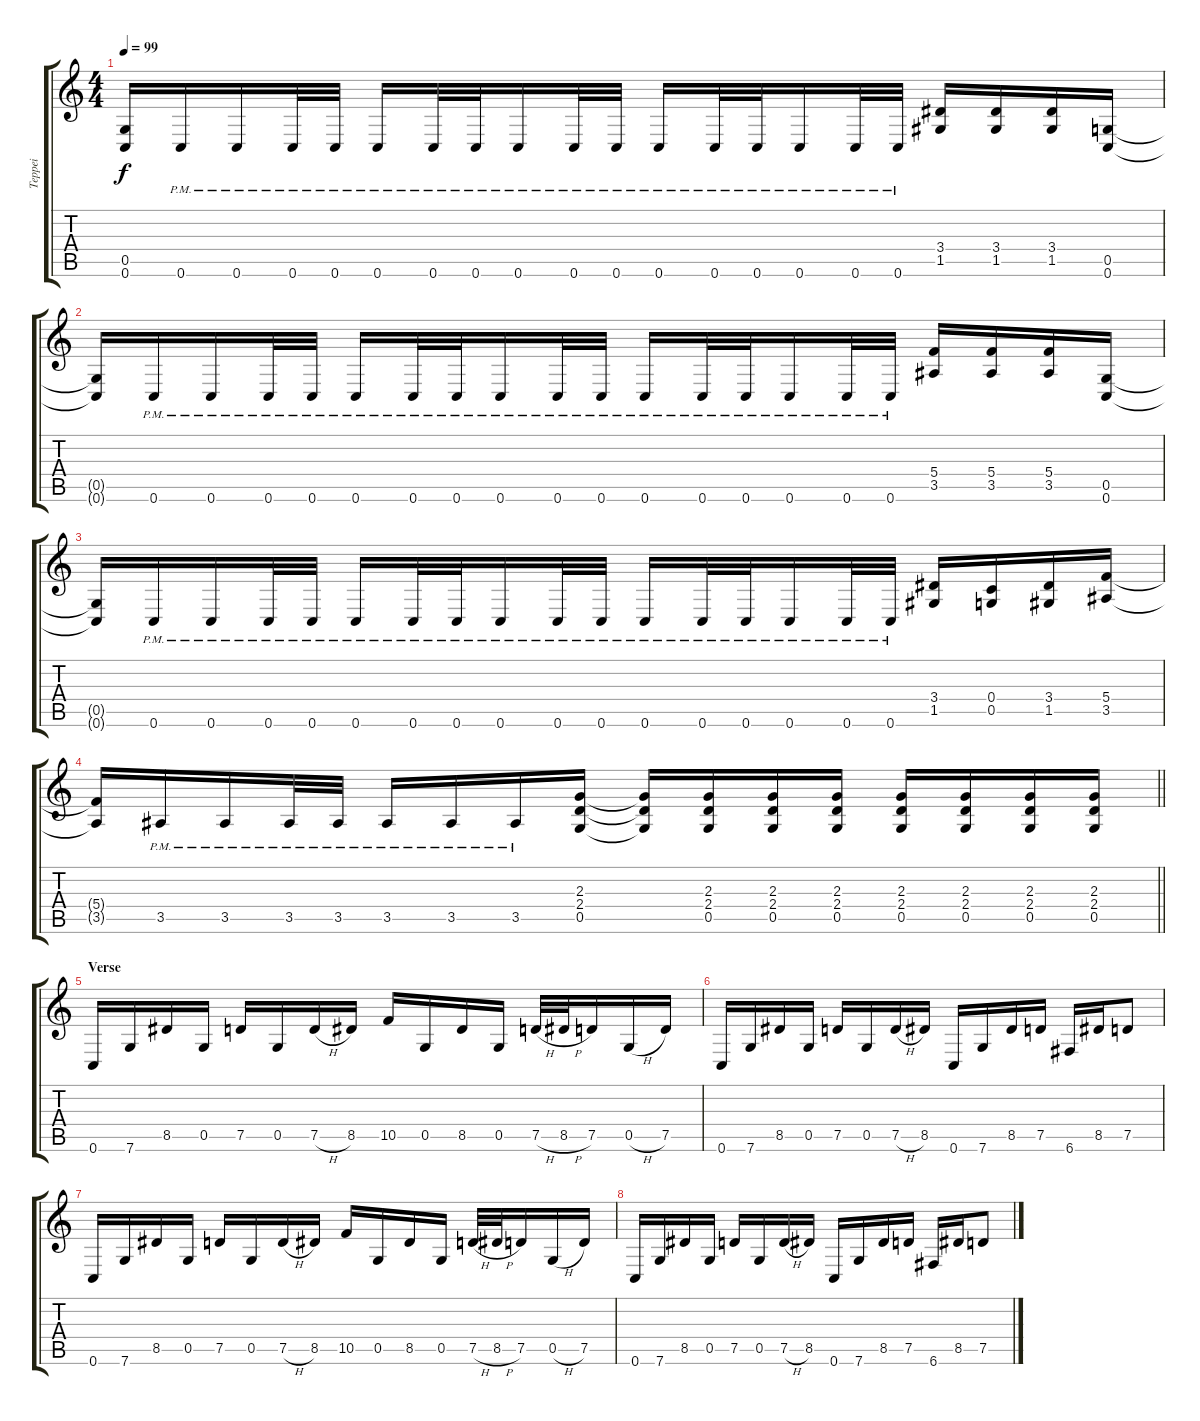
\track ("Teppei" "Teppei") {instrument overdrivenguitar}
\staff {score tabs}
\tuning (D4 A3 F3 C3 G2 C2) {hide}
\ts (4 4)
\tempo 99
\clef g2
\ks c
(0.5{t} 0.6{t}).16{dy f} 0.6{pm}.16 0.6{pm}.16 0.6{pm}.32 0.6{pm}.32 0.6{pm}.16 0.6{pm}.32 0.6{pm}.32 0.6{pm}.16 0.6{pm}.32 0.6{pm}.32 0.6{pm}.16 0.6{pm}.32 0.6{pm}.32 0.6{pm}.16 0.6{pm}.32 0.6{pm}.32 (3.4 1.5).16 (3.4 1.5).16 (3.4 1.5).16 (0.5 0.6).16 |
(0.5{t} 0.6{t}).16 0.6{pm}.16 0.6{pm}.16 0.6{pm}.32 0.6{pm}.32 0.6{pm}.16 0.6{pm}.32 0.6{pm}.32 0.6{pm}.16 0.6{pm}.32 0.6{pm}.32 0.6{pm}.16 0.6{pm}.32 0.6{pm}.32 0.6{pm}.16 0.6{pm}.32 0.6{pm}.32 (5.4 3.5).16 (5.4 3.5).16 (5.4 3.5).16 (0.5 0.6).16 |
(0.5{t} 0.6{t}).16 0.6{pm}.16 0.6{pm}.16 0.6{pm}.32 0.6{pm}.32 0.6{pm}.16 0.6{pm}.32 0.6{pm}.32 0.6{pm}.16 0.6{pm}.32 0.6{pm}.32 0.6{pm}.16 0.6{pm}.32 0.6{pm}.32 0.6{pm}.16 0.6{pm}.32 0.6{pm}.32 (3.4 1.5).16 (0.4 0.5).16 (3.4 1.5).16 (5.4 3.5).16 |
\barLineRight lightlight
(5.4{t} 3.5{t}).16 3.5{pm}.16 3.5{pm}.16 3.5{pm}.32 3.5{pm}.32 3.5{pm}.16 3.5{pm}.16 3.5{pm}.16 (2.3 2.4 0.5).16 (2.3{t} 2.4{t} 0.5{t}).16 (2.3 2.4 0.5).16 (2.3 2.4 0.5).16 (2.3 2.4 0.5).16 (2.3 2.4 0.5).16 (2.3 2.4 0.5).16 (2.3 2.4 0.5).16 (2.3 2.4 0.5).16 |
\section ("" "Verse")
0.6.16 7.6.16 8.5.16 0.5.16 7.5.16 0.5.16 7.5{h}.16 8.5.16 10.5.16 0.5.16 8.5.16 0.5.16 7.5{h}.32 8.5{h}.32 7.5.16 0.5{h}.16 7.5.16 |
0.6.16 7.6.16 8.5.16 0.5.16 7.5.16 0.5.16 7.5{h}.16 8.5.16 0.6.16 7.6.16 8.5.16 7.5.16 6.6.16 8.5.16 7.5.8 |
0.6.16 7.6.16 8.5.16 0.5.16 7.5.16 0.5.16 7.5{h}.16 8.5.16 10.5.16 0.5.16 8.5.16 0.5.16 7.5{h}.32 8.5{h}.32 7.5.16 0.5{h}.16 7.5.16 |
0.6.16 7.6.16 8.5.16 0.5.16 7.5.16 0.5.16 7.5{h}.16 8.5.16 0.6.16 7.6.16 8.5.16 7.5.16 6.6.16 8.5.16 7.5.8
